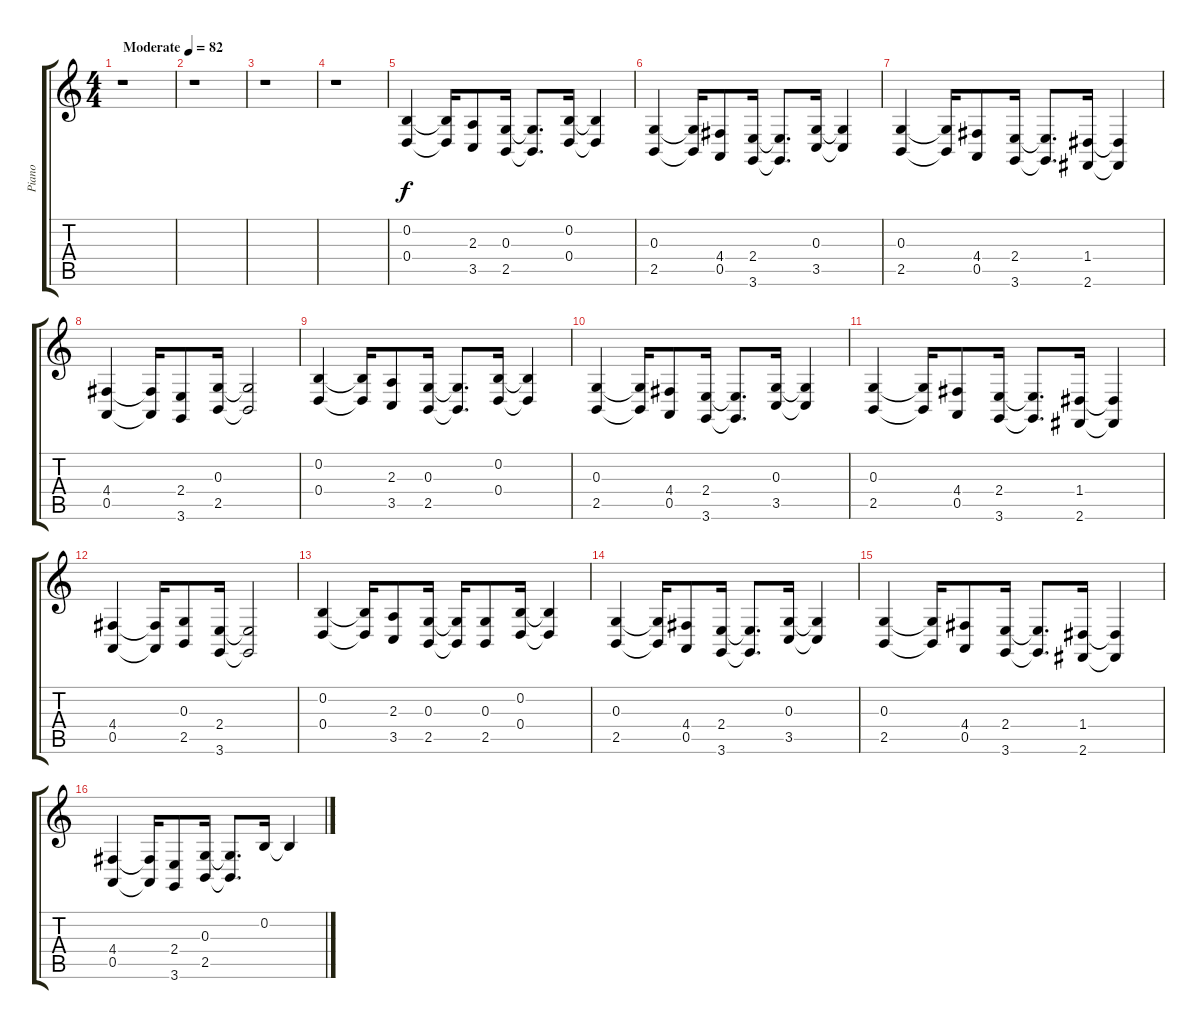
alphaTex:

\track ("Piano" "Piano") {instrument electricgrandpiano}
\staff {score tabs}
\tuning (E4 B3 G3 D3 A2 E2) {hide}
\ts (4 4)
\tempo (82 "Moderate")
\clef g2
\ks c
r.1{dy f instrument electricgrandpiano} |
r.1 |
r.1 |
r.1 |
(0.2 0.4).4 (0.2{t} 0.4{t}).16 (2.3 3.5).8 (0.3 2.5).16 (0.3{t} 2.5{t}).8{d} (0.2 0.4).16 (0.2{t} 0.4{t}).4 |
(0.3 2.5).4 (0.3{t} 2.5{t}).16 (4.4 0.5).8 (2.4 3.6).16 (2.4{t} 3.6{t}).8{d} (0.3 3.5).16 (0.3{t} 3.5{t}).4 |
(0.3 2.5).4 (0.3{t} 2.5{t}).16 (4.4 0.5).8 (2.4 3.6).16 (2.4{t} 3.6{t}).8{d} (1.4 2.6).16 (1.4{t} 2.6{t}).4 |
(4.4 0.5).4 (4.4{t} 0.5{t}).16 (2.4 3.6).8 (0.3 2.5).16 (0.3{t} 2.5{t}).2 |
(0.2 0.4).4 (0.2{t} 0.4{t}).16 (2.3 3.5).8 (0.3 2.5).16 (0.3{t} 2.5{t}).8{d} (0.2 0.4).16 (0.2{t} 0.4{t}).4 |
(0.3 2.5).4 (0.3{t} 2.5{t}).16 (4.4 0.5).8 (2.4 3.6).16 (2.4{t} 3.6{t}).8{d} (0.3 3.5).16 (0.3{t} 3.5{t}).4 |
(0.3 2.5).4 (0.3{t} 2.5{t}).16 (4.4 0.5).8 (2.4 3.6).16 (2.4{t} 3.6{t}).8{d} (1.4 2.6).16 (1.4{t} 2.6{t}).4 |
(4.4 0.5).4 (4.4{t} 0.5{t}).16 (0.3 2.5).8 (2.4 3.6).16 (2.4{t} 3.6{t}).2 |
(0.2 0.4).4 (0.2{t} 0.4{t}).16 (2.3 3.5).8 (0.3 2.5).16 (0.3{t} 2.5{t}).16 (0.3 2.5).8 (0.2 0.4).16 (0.2{t} 0.4{t}).4 |
(0.3 2.5).4 (0.3{t} 2.5{t}).16 (4.4 0.5).8 (2.4 3.6).16 (2.4{t} 3.6{t}).8{d} (0.3 3.5).16 (0.3{t} 3.5{t}).4 |
(0.3 2.5).4 (0.3{t} 2.5{t}).16 (4.4 0.5).8 (2.4 3.6).16 (2.4{t} 3.6{t}).8{d} (1.4 2.6).16 (1.4{t} 2.6{t}).4 |
(4.4 0.5).4 (4.4{t} 0.5{t}).16 (2.4 3.6).8 (0.3 2.5).16 (0.3{t} 2.5{t}).8{d} 0.2.16 0.2{t}.4
